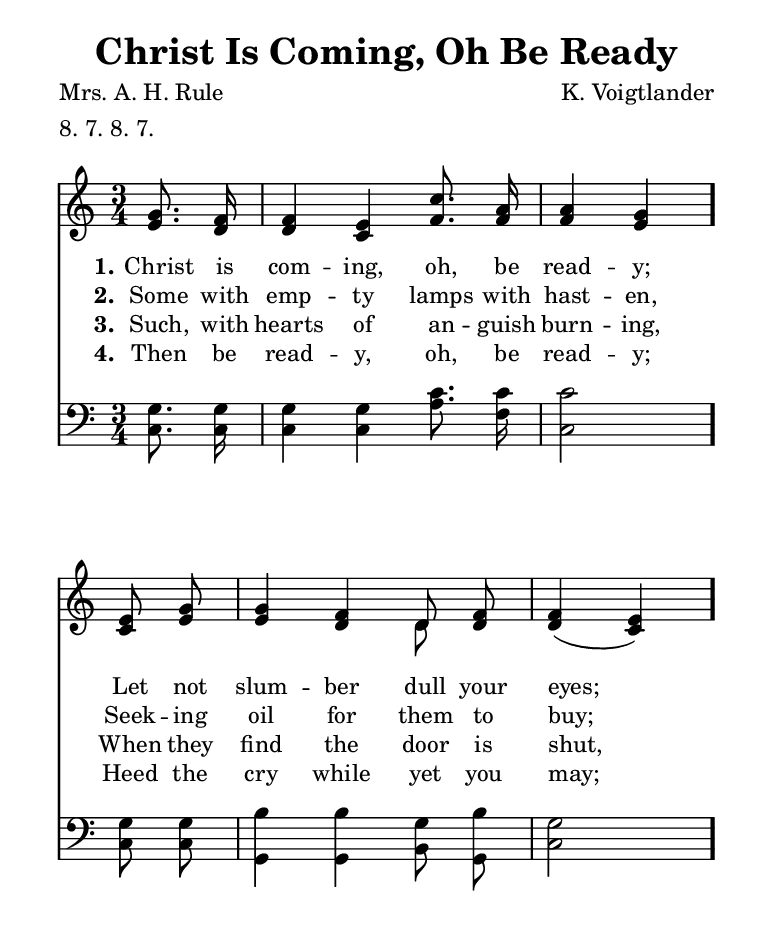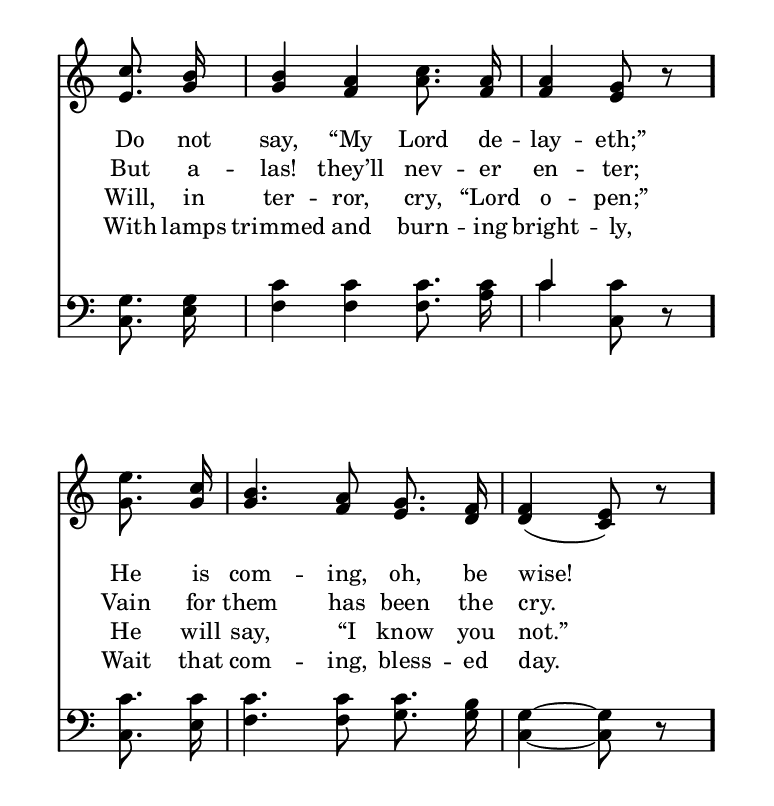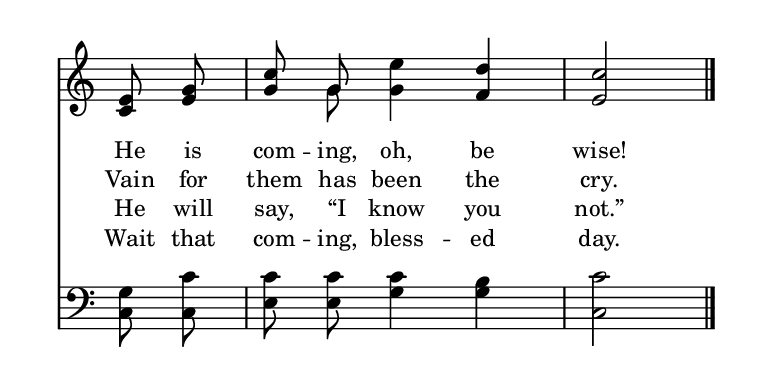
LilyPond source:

\include "common/global.ily"
\paper {
  \include "common/paper.ily"
  ragged-bottom = ##t
  ragged-last-bottom = ##t
  systems-per-page = #(cond (is-eogsized 3) (#t #f))
  system-system-spacing.padding = 11
}

\header{
  %gospel
  hymnnumber = "70"
  title = "Christ Is Coming, Oh Be Ready"
  tunename = "Laßt mich gehen"
  meter = "8. 7. 8. 7."
  poet = "Mrs. A. H. Rule"
  composer = "K. Voigtlander"
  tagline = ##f
}

% for fermata in MIDI
ta = { \tempo 4=70 }
tb = { \tempo 4=35 }

patternAA = { c8. c16 | c4 c4 c8. c16 | c4 c4 }
patternAB = { c8. c16 | c4 c4 c8. c16 | c2 }
patternAC = { c8. c16 | c4 c4 c8. c16 | c4 c8 c8 }
patternAD = { c8. c16 | c4. c8 c8. c16 | c4 c8 c8 }

patternBA = { c8 c8 | c4 c4 c8 c8 | c4 c4 }
patternBB = { c8 c8 | c4 c4 c8 c8 | c2 }

patternCA = { c8 c8 | c8 c8 c4 c4 | c2 }

global = {
  \include "common/overrides.ily"
  \override Staff.TimeSignature.style = #'numbered
  \time 3/4
  \override Score.MetronomeMark.transparent = ##t % hide all fermata changes too
  \ta
  \key c \major
  \partial 4
  \autoBeamOff
}

notesSoprano = {
\global
\relative c'' {

  \changePitch \patternAA { g f | f e c' a | a g }
  \changePitch \patternBA { e g | g f d f | f( e) }
  \changePitch \patternAC { c' b | b a c a | a g r }
  \changePitch \patternAD { e' c | b a g f | f( e) r }
  \changePitch \patternCA { e g | c g e' d | c }

  \bar "|."

}
}

notesAlto = {
\global
\relative e' {

  \changePitch \patternAA { e d | d c f f | f e }
  \changePitch \patternBA { c e | e d d d | d( c) }
  \changePitch \patternAC { e g | g f a f | f e r }
  \changePitch \patternAD { g g | g f e d | d( c) r }
  \changePitch \patternCA { c e | g g g f | e }

}
}

notesTenor = {
\global
\relative a {

  \changePitch \patternAB { g g | g g c c | c }
  \changePitch \patternBB { g g | b b g b | g }
  \changePitch \patternAC { g g | c c c c | c c r }
  \changePitch \patternAD { c c | c c c b | g ~ g r }
  \changePitch \patternCA { g c | c c c b | c }

}
}

notesBass = {
\global
\relative f {

  \changePitch \patternAB { c c | c c a' f | c }
  \changePitch \patternBB { c c | g g b g | c }
  \changePitch \patternAC { c e | f f f a | c c, r }
  \changePitch \patternAD { c e | f f g g | c, ~ c r }
  \changePitch \patternCA { c c | e e g g | c, }

}
}

wordsA = \lyricmode {
\set stanza = "1."

Christ is com -- ing, oh, be read -- y; \bar "."
Let not slum -- ber dull your eyes; \bar "."
Do not say, “My Lord de -- lay -- eth;” \bar "."
He is com -- ing, oh, be wise! \bar "."
He is com -- ing, oh, be wise! \bar "."

}

wordsB = \lyricmode {
\set stanza = "2."

Some with emp -- ty lamps with hast -- en,
Seek -- ing oil for them to buy;
But a -- las! they’ll nev -- er en -- ter;
Vain for them has been the cry.
Vain for them has been the cry.

}

wordsC = \lyricmode {
\set stanza = "3."

Such, with hearts of an -- guish burn -- ing,
When they find the door is shut,
Will, in ter -- ror, cry, “Lord o -- pen;”
He will say, “I know you not.”
He will say, “I know you not.”

}

wordsD = \lyricmode {
\set stanza = "4."

Then be read -- y, oh, be read -- y;
Heed the cry while yet you may;
With lamps trimmed and burn -- ing bright -- ly,
Wait that com -- ing, bless -- ed day.
Wait that com -- ing, bless -- ed day.

}

\score {
  \context ChoirStaff <<
    \context Staff = upper <<
      \set Staff.autoBeaming = ##f
      \set ChoirStaff.systemStartDelimiter = #'SystemStartBar
      \set ChoirStaff.printPartCombineTexts = ##f
      \partcombine #'(2 . 9) \notesSoprano \notesAlto
      \context NullVoice = sopranos { \voiceOne << \notesSoprano >> }
      \context NullVoice = altos { \voiceTwo << \notesAlto >> }
      \context Lyrics = one   \lyricsto sopranos \wordsA
      \context Lyrics = two   \lyricsto sopranos \wordsB
      \context Lyrics = three \lyricsto sopranos \wordsC
      \context Lyrics = four  \lyricsto sopranos \wordsD
    >>
    \context Staff = men <<
      \set Staff.autoBeaming = ##f
      \clef bass
      \set ChoirStaff.printPartCombineTexts = ##f
      \partcombine #'(2 . 9) \notesTenor \notesBass
      \context NullVoice = tenors { \voiceOne << \notesTenor >> }
      \context NullVoice = basses { \voiceTwo << \notesBass >> }
    >>
  >>
  \layout {
    \include "common/layout.ily"
  }
  \midi{
    \include "common/midi.ily"
  }
}

\version "2.19.49"  % necessary for upgrading to future LilyPond versions.

% vi:set et ts=2 sw=2 ai nocindent syntax=lilypond:
